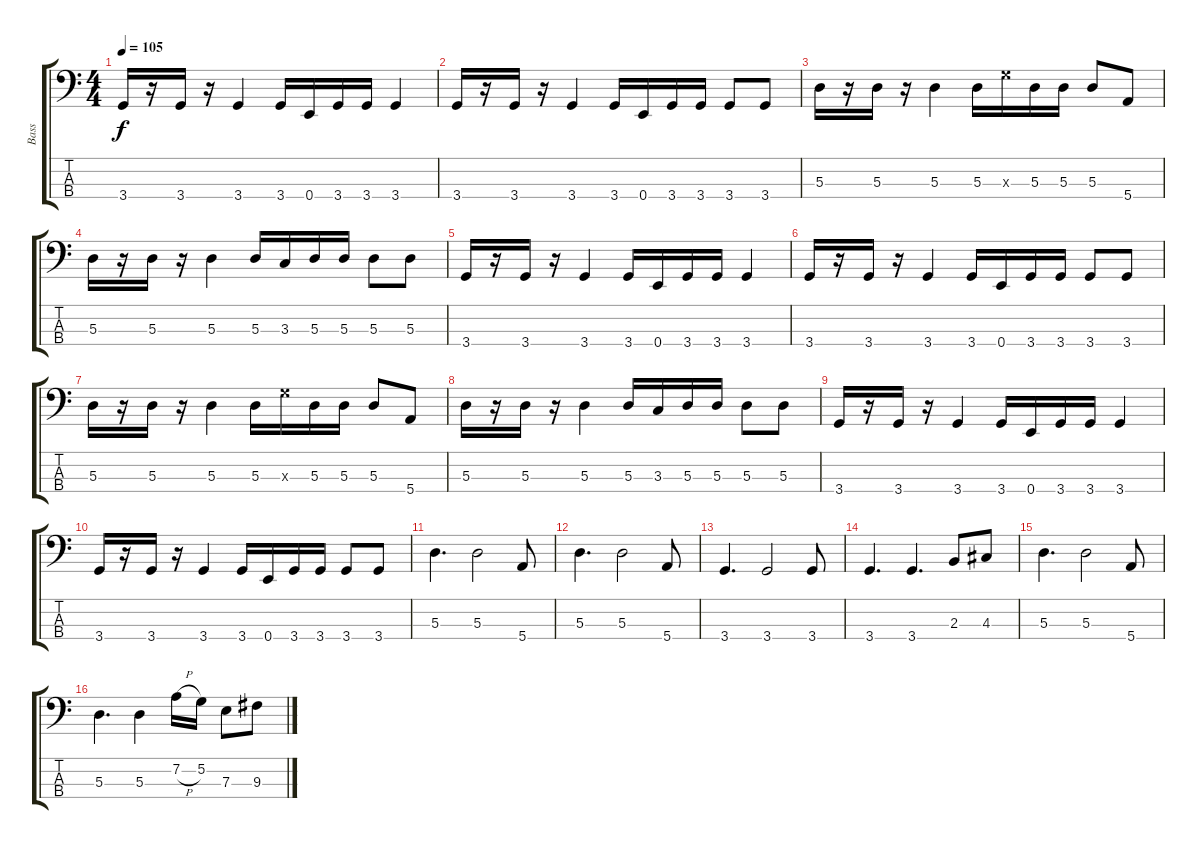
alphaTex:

\track ("Bass" "Bass") {instrument electricbassfinger}
\staff {score tabs}
\tuning (G2 D2 A1 E1) {hide}
\ts (4 4)
\tempo 105
\clef f4
\ks c
3.4.16{dy f} r.16 3.4.16 r.16 3.4.4 3.4.16 0.4.16 3.4.16 3.4.16 3.4.4 |
3.4.16 r.16 3.4.16 r.16 3.4.4 3.4.16 0.4.16 3.4.16 3.4.16 3.4.8 3.4.8 |
5.3.16 r.16 5.3.16 r.16 5.3.4 5.3.16 10.3{x}.16 5.3.16 5.3.16 5.3.8 5.4.8 |
5.3.16 r.16 5.3.16 r.16 5.3.4 5.3.16 3.3.16 5.3.16 5.3.16 5.3.8 5.3.8 |
3.4.16 r.16 3.4.16 r.16 3.4.4 3.4.16 0.4.16 3.4.16 3.4.16 3.4.4 |
3.4.16 r.16 3.4.16 r.16 3.4.4 3.4.16 0.4.16 3.4.16 3.4.16 3.4.8 3.4.8 |
5.3.16 r.16 5.3.16 r.16 5.3.4 5.3.16 10.3{x}.16 5.3.16 5.3.16 5.3.8 5.4.8 |
5.3.16 r.16 5.3.16 r.16 5.3.4 5.3.16 3.3.16 5.3.16 5.3.16 5.3.8 5.3.8 |
3.4.16 r.16 3.4.16 r.16 3.4.4 3.4.16 0.4.16 3.4.16 3.4.16 3.4.4 |
3.4.16 r.16 3.4.16 r.16 3.4.4 3.4.16 0.4.16 3.4.16 3.4.16 3.4.8 3.4.8 |
5.3.4{d} 5.3.2 5.4.8 |
5.3.4{d} 5.3.2 5.4.8 |
3.4.4{d} 3.4.2 3.4.8 |
3.4.4{d} 3.4.4{d} 2.3.8 4.3.8 |
5.3.4{d} 5.3.2 5.4.8 |
5.3.4{d} 5.3.4 7.2{h}.16 5.2.16 7.3.8 9.3.8
